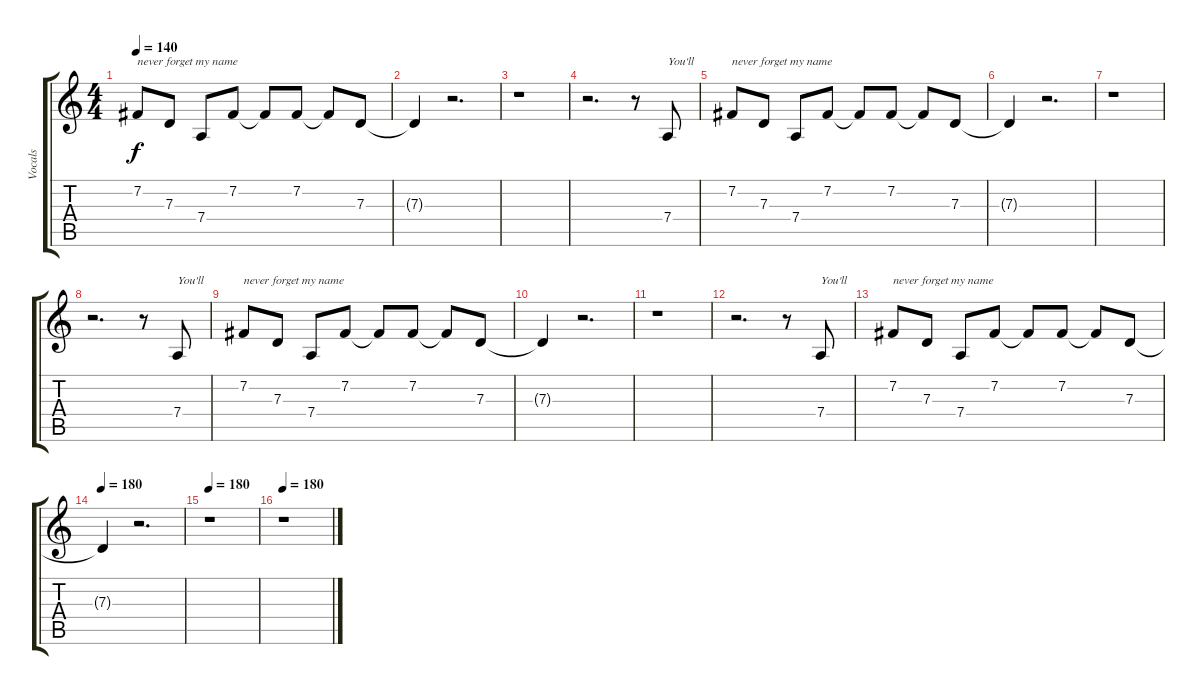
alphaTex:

\track ("Vocals" "Vocals") {instrument tenorsax}
\staff {score tabs}
\tuning (E4 B3 G3 D3 A2 E2) {hide}
\ts (4 4)
\tempo 140
\clef g2
\ks c
7.2.8{txt "never forget my name" dy f} 7.3.8 7.4.8 7.2.8 7.2{t}.8 7.2.8 7.2{t}.8 7.3.8 |
7.3{t}.4 r.2{d} |
r.1 |
r.2{d} r.8 7.4.8{txt "You'll"} |
7.2.8{txt "never forget my name"} 7.3.8 7.4.8 7.2.8 7.2{t}.8 7.2.8 7.2{t}.8 7.3.8 |
7.3{t}.4 r.2{d} |
r.1 |
r.2{d} r.8 7.4.8{txt "You'll"} |
7.2.8{txt "never forget my name"} 7.3.8 7.4.8 7.2.8 7.2{t}.8 7.2.8 7.2{t}.8 7.3.8 |
7.3{t}.4 r.2{d} |
r.1 |
r.2{d} r.8 7.4.8{txt "You'll"} |
7.2.8{txt "never forget my name"} 7.3.8 7.4.8 7.2.8 7.2{t}.8 7.2.8 7.2{t}.8 7.3.8 |
\tempo 180
7.3{t}.4 r.2{d} |
\tempo 180
r.1 |
\tempo 180
r.1
